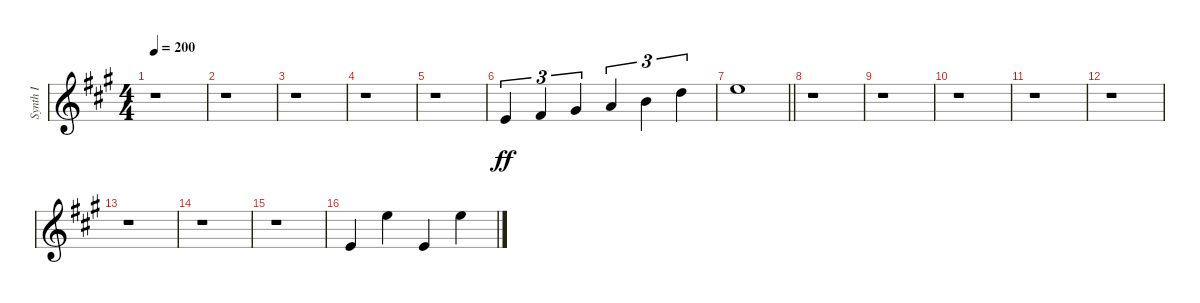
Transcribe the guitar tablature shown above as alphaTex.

\track ("Synth I" "Synth I") {instrument lead2sawtooth}
\staff {score}
\tuning (E4 B3 G3 D3 A2 E2 B1) {hide}
\ts (4 4)
\tempo 200
\clef g2
\ks a
r.1{dy ff} |
r.1 |
r.1 |
r.1 |
r.1 |
0.1.4{tu (3 2)} 2.1.4{tu (3 2)} 4.1.4{tu (3 2)} 5.1.4{tu (3 2)} 7.1.4{tu (3 2)} 10.1.4{tu (3 2)} |
\barLineRight lightlight
12.1.1 |
\section ("" "")
r.1 |
r.1 |
r.1 |
r.1 |
r.1 |
r.1 |
r.1 |
r.1 |
0.1.4 12.1.4 0.1.4 12.1.4
